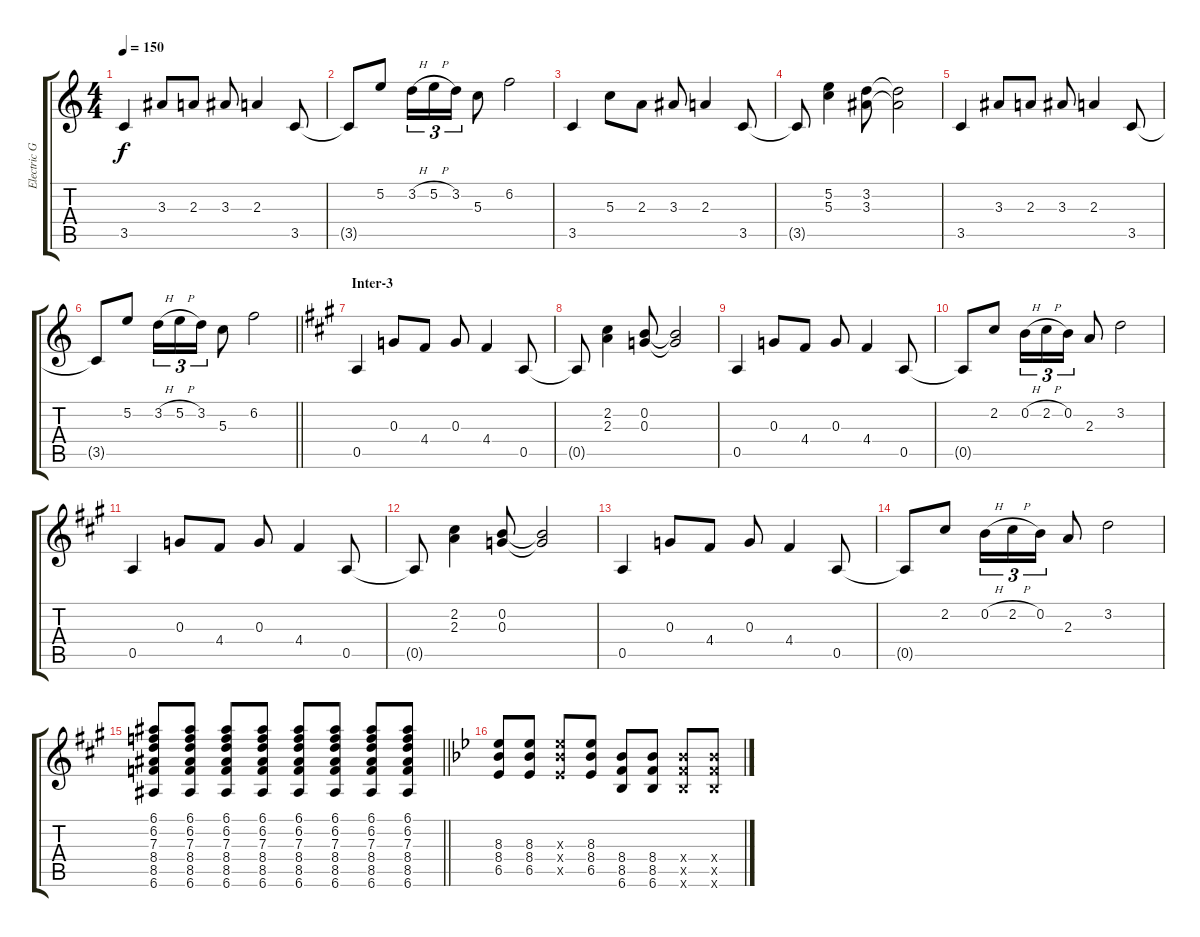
\track ("Electric Guitar" "Electric G") {instrument overdrivenguitar}
\staff {score tabs}
\tuning (E4 B3 G3 D3 A2 E2) {hide}
\ts (4 4)
\tempo 150
\clef g2
\ks c
3.5.4{dy f} 3.3.8 2.3.8 3.3.8 2.3.4 3.5.8 |
3.5{t}.8 5.2.8 3.2{h}.16{tu (3 2)} 5.2{h}.16{tu (3 2)} 3.2.16{tu (3 2)} 5.3.8 6.2.2 |
3.5.4 5.3.8 2.3.8 3.3.8 2.3.4 3.5.8 |
3.5{t}.8 (5.2 5.3).4 (3.2 3.3).8 (3.2{t} 3.3{t}).2 |
3.5.4 3.3.8 2.3.8 3.3.8 2.3.4 3.5.8 |
\barLineRight lightlight
3.5{t}.8 5.2.8 3.2{h}.16{tu (3 2)} 5.2{h}.16{tu (3 2)} 3.2.16{tu (3 2)} 5.3.8 6.2.2 |
\section ("" "Inter-3")
\ks a
0.5.4 0.3.8 4.4.8 0.3.8 4.4.4 0.5.8 |
0.5{t}.8 (2.2 2.3).4 (0.2 0.3).8 (0.2{t} 0.3{t}).2 |
0.5.4 0.3.8 4.4.8 0.3.8 4.4.4 0.5.8 |
0.5{t}.8 2.2.8 0.2{h}.16{tu (3 2)} 2.2{h}.16{tu (3 2)} 0.2.16{tu (3 2)} 2.3.8 3.2.2 |
0.5.4 0.3.8 4.4.8 0.3.8 4.4.4 0.5.8 |
0.5{t}.8 (2.2 2.3).4 (0.2 0.3).8 (0.2{t} 0.3{t}).2 |
0.5.4 0.3.8 4.4.8 0.3.8 4.4.4 0.5.8 |
0.5{t}.8 2.2.8 0.2{h}.16{tu (3 2)} 2.2{h}.16{tu (3 2)} 0.2.16{tu (3 2)} 2.3.8 3.2.2 |
\barLineRight lightlight
(6.1 6.2 7.3 8.4 8.5 6.6).8 (6.1 6.2 7.3 8.4 8.5 6.6).8 (6.1 6.2 7.3 8.4 8.5 6.6).8 (6.1 6.2 7.3 8.4 8.5 6.6).8 (6.1 6.2 7.3 8.4 8.5 6.6).8 (6.1 6.2 7.3 8.4 8.5 6.6).8 (6.1 6.2 7.3 8.4 8.5 6.6).8 (6.1 6.2 7.3 8.4 8.5 6.6).8 |
\section ("" "")
\ks bb
(8.3 8.4 6.5).8 (8.3 8.4 6.5).8 (8.3{x} 8.4{x} 6.5{x}).8 (8.3 8.4 6.5).8 (8.4 8.5 6.6).8 (8.4 8.5 6.6).8 (8.4{x} 8.5{x} 6.6{x}).8 (8.4{x} 8.5{x} 6.6{x}).8
